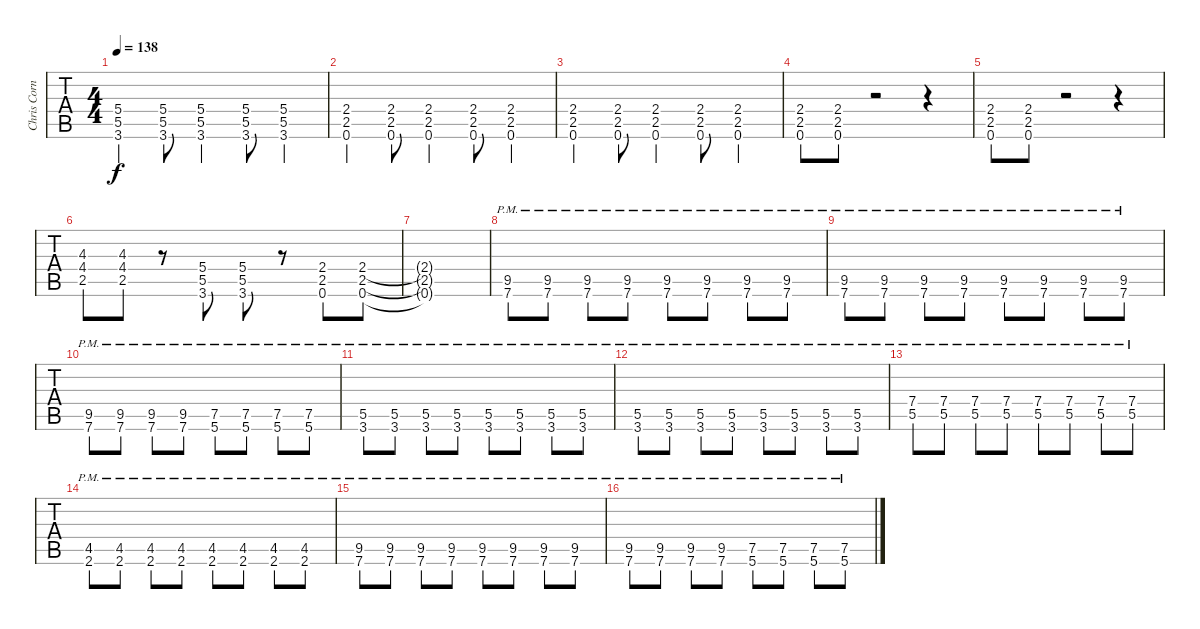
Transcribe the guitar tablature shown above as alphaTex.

\track ("Chris Cornell (Lead Guitar)" "Chris Corn") {instrument distortionguitar}
\staff {tabs}
\tuning (E4 B3 G3 D3 A2 E2) {hide}
\ts (4 4)
\tempo 138
\clef g2
\ks c
(5.4 5.5 3.6).4{dy f} (5.4 5.5 3.6).8 (5.4 5.5 3.6).4 (5.4 5.5 3.6).8 (5.4 5.5 3.6).4 |
(2.4 2.5 0.6).4 (2.4 2.5 0.6).8 (2.4 2.5 0.6).4 (2.4 2.5 0.6).8 (2.4 2.5 0.6).4 |
(2.4 2.5 0.6).4 (2.4 2.5 0.6).8 (2.4 2.5 0.6).4 (2.4 2.5 0.6).8 (2.4 2.5 0.6).4 |
(2.4 2.5 0.6).8 (2.4 2.5 0.6).8 r.2 r.4 |
(2.4 2.5 0.6).8 (2.4 2.5 0.6).8 r.2 r.4 |
(4.3 4.4 2.5).8 (4.3 4.4 2.5).8 r.8 (5.4 5.5 3.6).8 (5.4 5.5 3.6).8 r.8 (2.4 2.5 0.6).8 (2.4 2.5 0.6).8 |
(2.4{t} 2.5{t} 0.6{t}).1 |
(9.5{pm} 7.6{pm}).8 (9.5{pm} 7.6{pm}).8 (9.5{pm} 7.6{pm}).8 (9.5{pm} 7.6{pm}).8 (9.5{pm} 7.6{pm}).8 (9.5{pm} 7.6{pm}).8 (9.5{pm} 7.6{pm}).8 (9.5{pm} 7.6{pm}).8 |
(9.5{pm} 7.6{pm}).8 (9.5{pm} 7.6{pm}).8 (9.5{pm} 7.6{pm}).8 (9.5{pm} 7.6{pm}).8 (9.5{pm} 7.6{pm}).8 (9.5{pm} 7.6{pm}).8 (9.5{pm} 7.6{pm}).8 (9.5{pm} 7.6{pm}).8 |
(9.5{pm} 7.6{pm}).8 (9.5{pm} 7.6{pm}).8 (9.5{pm} 7.6{pm}).8 (9.5{pm} 7.6{pm}).8 (7.5{pm} 5.6{pm}).8 (7.5{pm} 5.6{pm}).8 (7.5{pm} 5.6{pm}).8 (7.5{pm} 5.6{pm}).8 |
(5.5{pm} 3.6{pm}).8 (5.5{pm} 3.6{pm}).8 (5.5{pm} 3.6{pm}).8 (5.5{pm} 3.6{pm}).8 (5.5{pm} 3.6{pm}).8 (5.5{pm} 3.6{pm}).8 (5.5{pm} 3.6{pm}).8 (5.5{pm} 3.6{pm}).8 |
(5.5{pm} 3.6{pm}).8 (5.5{pm} 3.6{pm}).8 (5.5{pm} 3.6{pm}).8 (5.5{pm} 3.6{pm}).8 (5.5{pm} 3.6{pm}).8 (5.5{pm} 3.6{pm}).8 (5.5{pm} 3.6{pm}).8 (5.5{pm} 3.6{pm}).8 |
(7.4{pm} 5.5{pm}).8 (7.4{pm} 5.5{pm}).8 (7.4{pm} 5.5{pm}).8 (7.4{pm} 5.5{pm}).8 (7.4{pm} 5.5{pm}).8 (7.4{pm} 5.5{pm}).8 (7.4{pm} 5.5{pm}).8 (7.4{pm} 5.5{pm}).8 |
(4.5{pm} 2.6{pm}).8 (4.5{pm} 2.6{pm}).8 (4.5{pm} 2.6{pm}).8 (4.5{pm} 2.6{pm}).8 (4.5{pm} 2.6{pm}).8 (4.5{pm} 2.6{pm}).8 (4.5{pm} 2.6{pm}).8 (4.5{pm} 2.6{pm}).8 |
(9.5{pm} 7.6{pm}).8 (9.5{pm} 7.6{pm}).8 (9.5{pm} 7.6{pm}).8 (9.5{pm} 7.6{pm}).8 (9.5{pm} 7.6{pm}).8 (9.5{pm} 7.6{pm}).8 (9.5{pm} 7.6{pm}).8 (9.5{pm} 7.6{pm}).8 |
(9.5{pm} 7.6{pm}).8 (9.5{pm} 7.6{pm}).8 (9.5{pm} 7.6{pm}).8 (9.5{pm} 7.6{pm}).8 (7.5{pm} 5.6{pm}).8 (7.5{pm} 5.6{pm}).8 (7.5{pm} 5.6{pm}).8 (7.5{pm} 5.6{pm}).8
